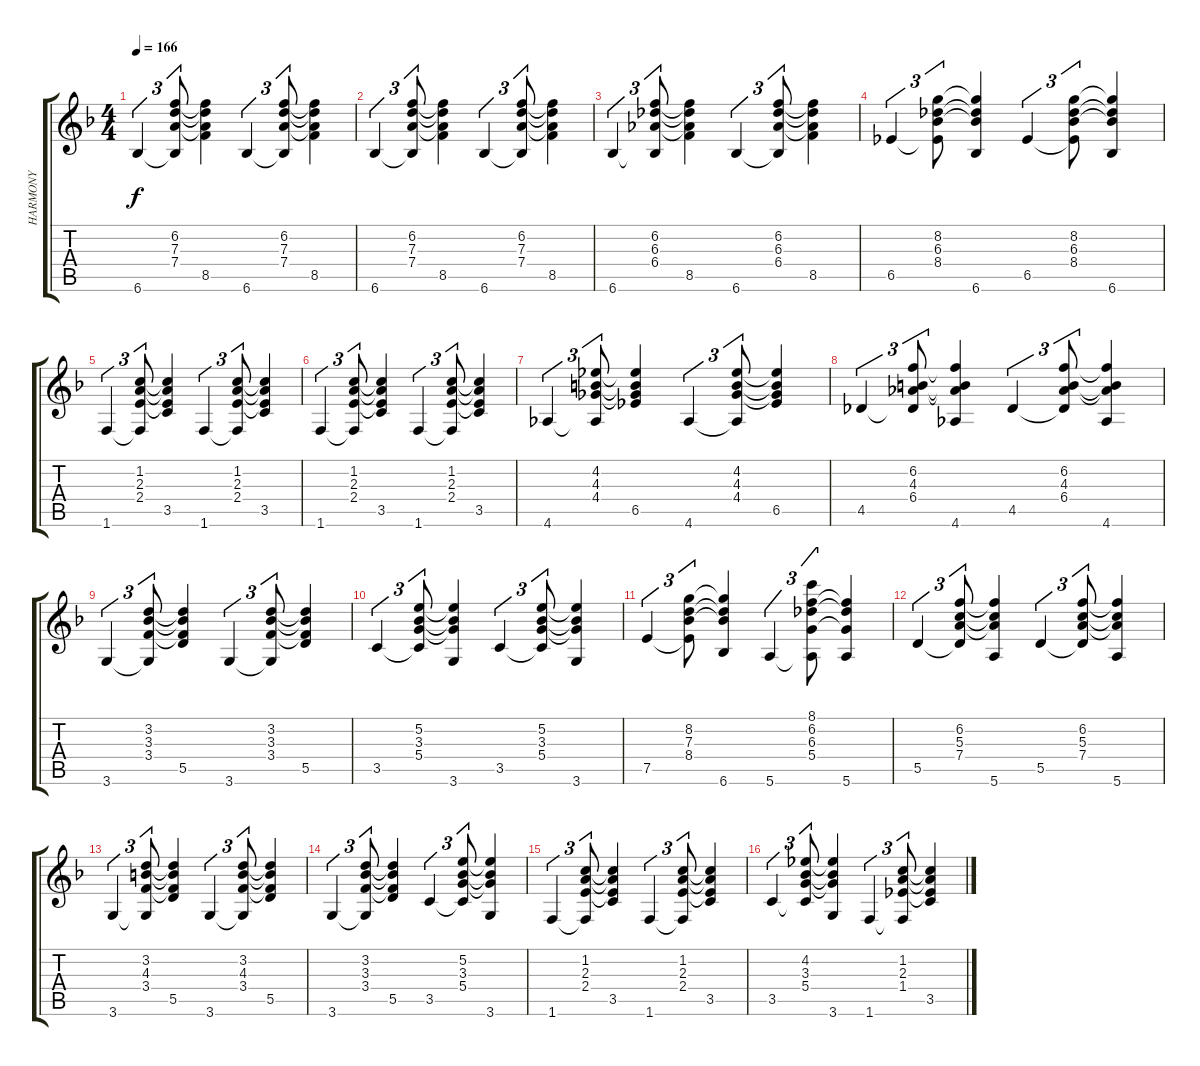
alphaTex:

\track ("HARMONY" "HARMONY") {instrument acousticguitarnylon}
\staff {score tabs}
\tuning (E4 B3 G3 D3 A2 E2) {hide}
\ts (4 4)
\tempo 166
\clef g2
\ks f
6.6.4{tu (3 2) dy f} (6.2 7.3 7.4 6.6{t}).8{tu (3 2)} (6.2{t} 7.3{t} 7.4{t} 8.5).4 6.6.4{tu (3 2)} (6.2 7.3 7.4 6.6{t}).8{tu (3 2)} (6.2{t} 7.3{t} 7.4{t} 8.5).4 |
6.6.4{tu (3 2)} (6.2 7.3 7.4 6.6{t}).8{tu (3 2)} (6.2{t} 7.3{t} 7.4{t} 8.5).4 6.6.4{tu (3 2)} (6.2 7.3 7.4 6.6{t}).8{tu (3 2)} (6.2{t} 7.3{t} 7.4{t} 8.5).4 |
6.6.4{tu (3 2)} (6.2 6.3 6.4 6.6{t}).8{tu (3 2)} (6.2{t} 6.3{t} 6.4{t} 8.5).4 6.6.4{tu (3 2)} (6.2 6.3 6.4 6.6{t}).8{tu (3 2)} (6.2{t} 6.3{t} 6.4{t} 8.5).4 |
6.5.4{tu (3 2)} (8.2 6.3 8.4 6.5{t}).8{tu (3 2)} (8.2{t} 6.3{t} 8.4{t} 6.6).4 6.5.4{tu (3 2)} (8.2 6.3 8.4 6.5{t}).8{tu (3 2)} (8.2{t} 6.3{t} 8.4{t} 6.6).4 |
1.6.4{tu (3 2)} (1.2 2.3 2.4 1.6{t}).8{tu (3 2)} (1.2{t} 2.3{t} 2.4{t} 3.5).4 1.6.4{tu (3 2)} (1.2 2.3 2.4 1.6{t}).8{tu (3 2)} (1.2{t} 2.3{t} 2.4{t} 3.5).4 |
1.6.4{tu (3 2)} (1.2 2.3 2.4 1.6{t}).8{tu (3 2)} (1.2{t} 2.3{t} 2.4{t} 3.5).4 1.6.4{tu (3 2)} (1.2 2.3 2.4 1.6{t}).8{tu (3 2)} (1.2{t} 2.3{t} 2.4{t} 3.5).4 |
4.6.4{tu (3 2)} (4.2 4.3 4.4 4.6{t}).8{tu (3 2)} (4.2{t} 4.3{t} 4.4{t} 6.5).4 4.6.4{tu (3 2)} (4.2 4.3 4.4 4.6{t}).8{tu (3 2)} (4.2{t} 4.3{t} 4.4{t} 6.5).4 |
4.5.4{tu (3 2)} (6.2 4.3 6.4 4.5{t}).8{tu (3 2)} (6.2{t} 4.3{t} 6.4{t} 4.6).4 4.5.4{tu (3 2)} (6.2 4.3 6.4 4.5{t}).8{tu (3 2)} (6.2{t} 4.3{t} 6.4{t} 4.6).4 |
3.6.4{tu (3 2)} (3.2 3.3 3.4 3.6{t}).8{tu (3 2)} (3.2{t} 3.3{t} 3.4{t} 5.5).4 3.6.4{tu (3 2)} (3.2 3.3 3.4 3.6{t}).8{tu (3 2)} (3.2{t} 3.3{t} 3.4{t} 5.5).4 |
3.5.4{tu (3 2)} (5.2 3.3 5.4 3.5{t}).8{tu (3 2)} (5.2{t} 3.3{t} 5.4{t} 3.6).4 3.5.4{tu (3 2)} (5.2 3.3 5.4 3.5{t}).8{tu (3 2)} (5.2{t} 3.3{t} 5.4{t} 3.6).4 |
7.5.4{tu (3 2)} (8.2 7.3 8.4 7.5{t}).8{tu (3 2)} (8.2{t} 7.3{t} 8.4{t} 6.6).4 5.6.4{tu (3 2)} (8.1 6.2 6.3 5.4 5.6{t}).8{tu (3 2)} (6.2{t} 6.3{t} 5.4{t} 5.6).4 |
5.5.4{tu (3 2)} (6.2 5.3 7.4 5.5{t}).8{tu (3 2)} (6.2{t} 5.3{t} 7.4{t} 5.6).4 5.5.4{tu (3 2)} (6.2 5.3 7.4 5.5{t}).8{tu (3 2)} (6.2{t} 5.3{t} 7.4{t} 5.6).4 |
3.6.4{tu (3 2)} (3.2 4.3 3.4 3.6{t}).8{tu (3 2)} (3.2{t} 4.3{t} 3.4{t} 5.5).4 3.6.4{tu (3 2)} (3.2 4.3 3.4 3.6{t}).8{tu (3 2)} (3.2{t} 4.3{t} 3.4{t} 5.5).4 |
3.6.4{tu (3 2)} (3.2 3.3 3.4 3.6{t}).8{tu (3 2)} (3.2{t} 3.3{t} 3.4{t} 5.5).4 3.5.4{tu (3 2)} (5.2 3.3 5.4 3.5{t}).8{tu (3 2)} (5.2{t} 3.3{t} 5.4{t} 3.6).4 |
1.6.4{tu (3 2)} (1.2 2.3 2.4 1.6{t}).8{tu (3 2)} (1.2{t} 2.3{t} 2.4{t} 3.5).4 1.6.4{tu (3 2)} (1.2 2.3 2.4 1.6{t}).8{tu (3 2)} (1.2{t} 2.3{t} 2.4{t} 3.5).4 |
3.5.4{tu (3 2)} (4.2 3.3 5.4 3.5{t}).8{tu (3 2)} (4.2{t} 3.3{t} 5.4{t} 3.6).4 1.6.4{tu (3 2)} (1.2 2.3 1.4 1.6{t}).8{tu (3 2)} (1.2{t} 2.3{t} 1.4{t} 3.5).4
